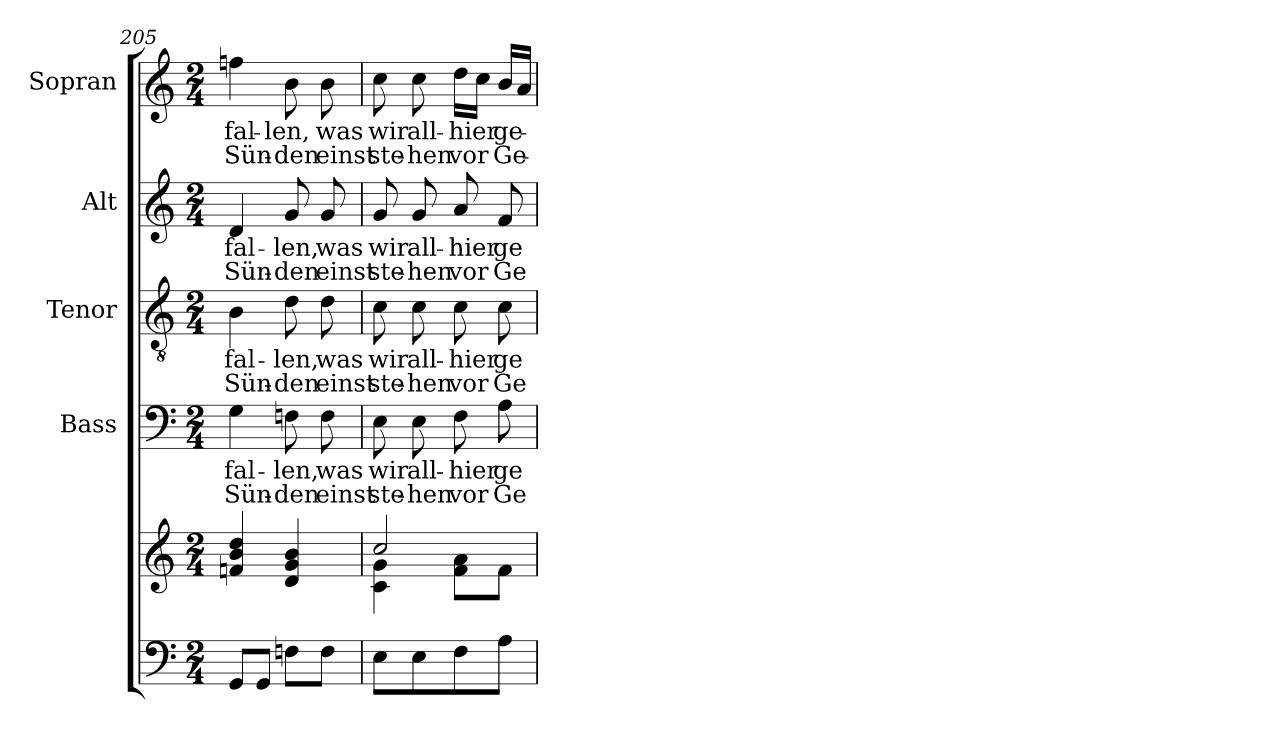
**kern	**kern	**kern	**text	**text	**kern	**text	**text	**kern	**text	**text	**kern	**text	**text
*part5	*part5	*part4	*part4	*part4	*part3	*part3	*part3	*part2	*part2	*part2	*part1	*part1	*part1
*staff6	*staff5	*staff4	*staff4	*staff4	*staff3	*staff3	*staff3	*staff2	*staff2	*staff2	*staff1	*staff1	*staff1
*	*	*I"Bass	*	*	*I"Tenor	*	*	*I"Alt	*	*	*I"Sopran	*	*
*	*	*I'B.	*	*	*I'T.	*	*	*I'A.	*	*	*I'S.	*	*
*clefF4	*clefG2	*clefF4	*	*	*clefGv2	*	*	*clefG2	*	*	*clefG2	*	*
*k[]	*k[]	*k[]	*	*	*k[]	*	*	*k[]	*	*	*k[]	*	*
*C:	*C:	*C:	*	*	*C:	*	*	*C:	*	*	*C:	*	*
*M2/4	*M2/4	*M2/4	*	*	*M2/4	*	*	*M2/4	*	*	*M2/4	*	*
=205	=205	=205	=205	=205	=205	=205	=205	=205	=205	=205	=205	=205	=205
!	!	!	!LO:LY:b	!LO:LY:b	!	!LO:LY:b	!LO:LY:b	!	!LO:LY:b	!LO:LY:b	!	!LO:LY:b	!LO:LY:b
8GG/L	4fn/ 4b/ 4dd/	4G\	-fal-	Sün-	4B\	-fal-	Sün-	4d/	-fal-	Sün-	4ffn\	-fal-	Sün-
8GG/J	.	.	.	.	.	.	.	.	.	.	.	.	.
!	!	!	!LO:LY:b	!LO:LY:b	!	!LO:LY:b	!LO:LY:b	!	!LO:LY:b	!LO:LY:b	!	!LO:LY:b	!LO:LY:b
8Fn\L	4d/ 4g/ 4b/	8Fn\	-len,	-den	8d\	-len,	-den	8g/	-len,	-den	8b\	-len,	-den
!	!	!	!LO:LY:b	!LO:LY:b	!	!LO:LY:b	!LO:LY:b	!	!LO:LY:b	!LO:LY:b	!	!LO:LY:b	!LO:LY:b
8F\J	.	8F\	was	einst	8d\	was	einst	8g/	was	einst	8b\	was	einst
=206	=206	=206	=206	=206	=206	=206	=206	=206	=206	=206	=206	=206	=206
*	*^	*	*	*	*	*	*	*	*	*	*	*	*
!	!	!	!	!LO:LY:b	!LO:LY:b	!	!LO:LY:b	!LO:LY:b	!	!LO:LY:b	!LO:LY:b	!	!LO:LY:b	!LO:LY:b
8E\L	2cc/	4c\ 4g\	8E\	wir	ste-	8c\	wir	ste-	8g/	wir	ste-	8cc\	wir	ste-
!	!	!	!	!LO:LY:b	!LO:LY:b	!	!LO:LY:b	!LO:LY:b	!	!LO:LY:b	!LO:LY:b	!	!LO:LY:b	!LO:LY:b
8E\	.	.	8E\	all-	-hen	8c\	all-	-hen	8g/	all-	-hen	8cc\	all-	-hen
!	!	!	!	!LO:LY:b	!LO:LY:b	!	!LO:LY:b	!LO:LY:b	!	!LO:LY:b	!LO:LY:b	!	!LO:LY:b	!LO:LY:b
8F\	.	8f\ 8a\L	8F\	-hier	vor	8c\	-hier	vor	8a/	-hier	vor	16dd\LL	-hier	vor
.	.	.	.	.	.	.	.	.	.	.	.	16cc\JJ	.	.
!	!	!	!	!LO:LY:b	!LO:LY:b	!	!LO:LY:b	!LO:LY:b	!	!LO:LY:b	!LO:LY:b	!	!LO:LY:b	!LO:LY:b
8A\J	.	8f\J	8A\	ge-	Ge-	8c\	ge-	Ge-	8f/	ge-	Ge-	16b/LL	ge-	Ge-
.	.	.	.	.	.	.	.	.	.	.	.	16a/JJ	.	.
*	*v	*v	*	*	*	*	*	*	*	*	*	*	*	*
=	=	=	=	=	=	=	=	=	=	=	=	=	=
*-	*-	*-	*-	*-	*-	*-	*-	*-	*-	*-	*-	*-	*-
